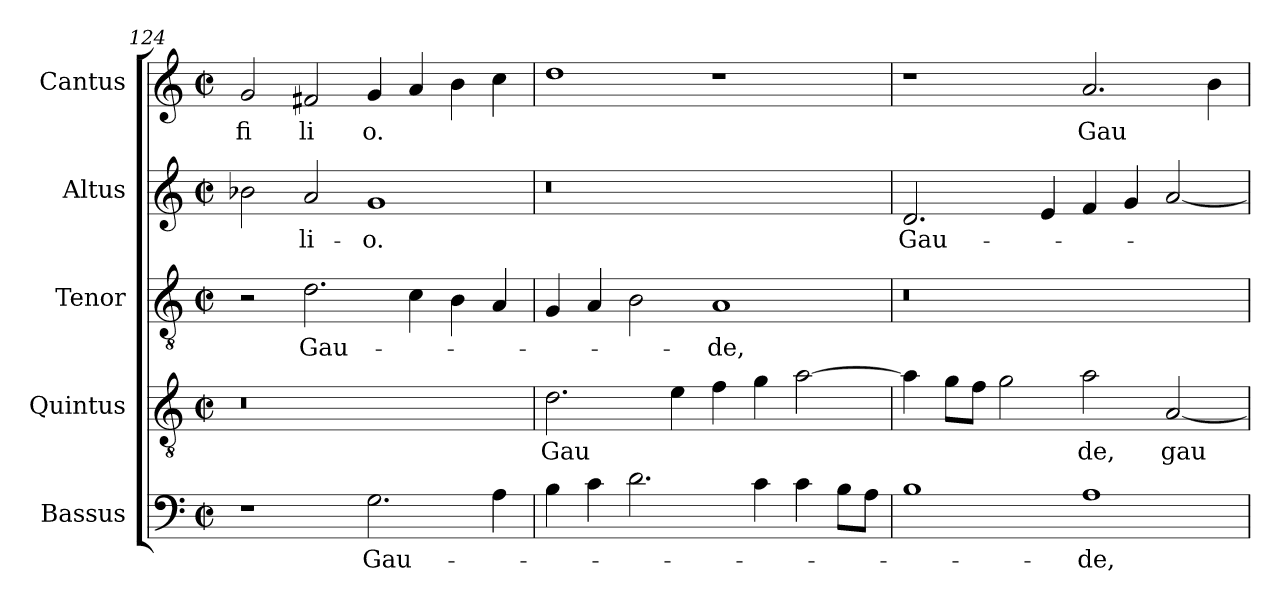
**kern	**text	**kern	**text	**kern	**text	**kern	**text	**kern	**text
*part5	*part5	*part4	*part4	*part3	*part3	*part2	*part2	*part1	*part1
*staff5	*staff5	*staff4	*staff4	*staff3	*staff3	*staff2	*staff2	*staff1	*staff1
*I"Bassus	*	*I"Quintus	*	*I"Tenor	*	*I"Altus	*	*I"Cantus	*
*clefF4	*	*clefGv2	*	*clefGv2	*	*clefG2	*	*clefG2	*
*	*	*	*	*	*	*k[]	*	*	*
*	*	*	*	*	*	*C:	*	*	*
*M2/2	*	*M2/2	*	*M2/2	*	*M2/2	*	*M2/2	*
*met(c|)	*	*met(c|)	*	*met(c|)	*	*met(c|)	*	*met(c|)	*
=124	=124	=124	=124	=124	=124	=124	=124	=124	=124
!	!	!	!	!	!	!	!	!	!LO:LY:b:cj
1r	.	0r	.	2r	.	2b-\	.	2g/	fi
!	!	!	!	!	!LO:LY:b	!	!LO:LY:b:cj	!	!LO:LY:b:cj
.	.	.	.	2.d\	Gau-	2a/	-li-	2f#/	li
!	!LO:LY:b	!	!	!	!	!	!LO:LY:b:cj	!	!LO:LY:b:cj
2.G\	Gau-	.	.	.	.	1g	-o.	4g/	o.
.	.	.	.	4c\	.	.	.	4a/	.
.	.	.	.	4B\	.	.	.	4b\	.
4A\	.	.	.	4A/	.	.	.	4cc\	.
=125	=125	=125	=125	=125	=125	=125	=125	=125	=125
!	!	!	!LO:LY:b	!	!	!	!	!	!
4B\	.	2.d\	Gau	4G/	.	0r	.	1dd	.
4c\	.	.	.	4A/	.	.	.	.	.
2.d\	.	.	.	2B\	.	.	.	.	.
.	.	4e\	.	.	.	.	.	.	.
!	!	!	!	!	!LO:LY:b:cj	!	!	!	!
.	.	4f\	.	1A	-de,	.	.	1r	.
4c\	.	4g\	.	.	.	.	.	.	.
4c\	.	[>2a\	.	.	.	.	.	.	.
8B\L	.	.	.	.	.	.	.	.	.
8A\J	.	.	.	.	.	.	.	.	.
!!LO:LB:g=z
=126	=126	=126	=126	=126	=126	=126	=126	=126	=126
!	!	!	!	!	!	!	!LO:LY:b	!	!
1B	.	4a\]	.	0r	.	2.d/	Gau-	1r	.
.	.	8g\L	.	.	.	.	.	.	.
.	.	8f\J	.	.	.	.	.	.	.
.	.	2g\	.	.	.	.	.	.	.
.	.	.	.	.	.	4e/	.	.	.
!	!LO:LY:b:cj	!	!LO:LY:b:cj	!	!	!	!	!	!LO:LY:b
1A	-de,	2a\	de,	.	.	4f/	.	2.a/	Gau
.	.	.	.	.	.	4g/	.	.	.
!	!	!	!LO:LY:b	!	!	!	!	!	!
.	.	[<2A/	gau-	.	.	[<2a/	.	.	.
.	.	.	.	.	.	.	.	4b\	.
=	=	=	=	=	=	=	=	=	=
*-	*-	*-	*-	*-	*-	*-	*-	*-	*-
